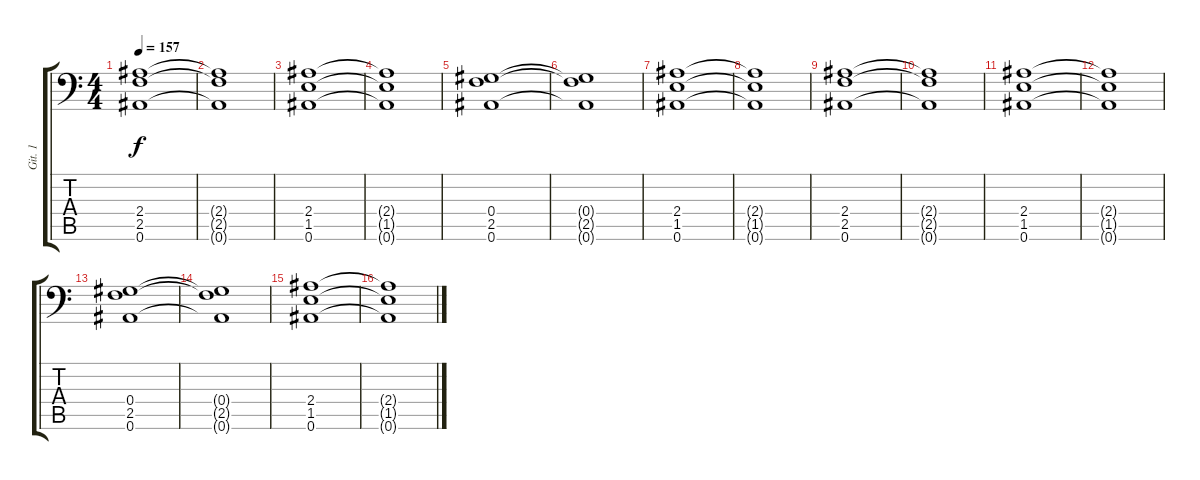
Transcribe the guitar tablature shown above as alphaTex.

\track ("Git. 1" "Git. 1") {instrument distortionguitar}
\staff {score tabs}
\tuning (Bb3 F3 Db3 Ab2 Eb2 Bb1) {hide}
\ts (4 4)
\tempo 157
\clef f4
\ks c
(2.4 2.5 0.6).1{dy f} |
(2.4{t} 2.5{t} 0.6{t}).1 |
(2.4 1.5 0.6).1 |
(2.4{t} 1.5{t} 0.6{t}).1 |
(0.4 2.5 0.6).1 |
(0.4{t} 2.5{t} 0.6{t}).1 |
(2.4 1.5 0.6).1 |
(2.4{t} 1.5{t} 0.6{t}).1 |
(2.4 2.5 0.6).1 |
(2.4{t} 2.5{t} 0.6{t}).1 |
(2.4 1.5 0.6).1 |
(2.4{t} 1.5{t} 0.6{t}).1 |
(0.4 2.5 0.6).1 |
(0.4{t} 2.5{t} 0.6{t}).1 |
(2.4 1.5 0.6).1 |
(2.4{t} 1.5{t} 0.6{t}).1
